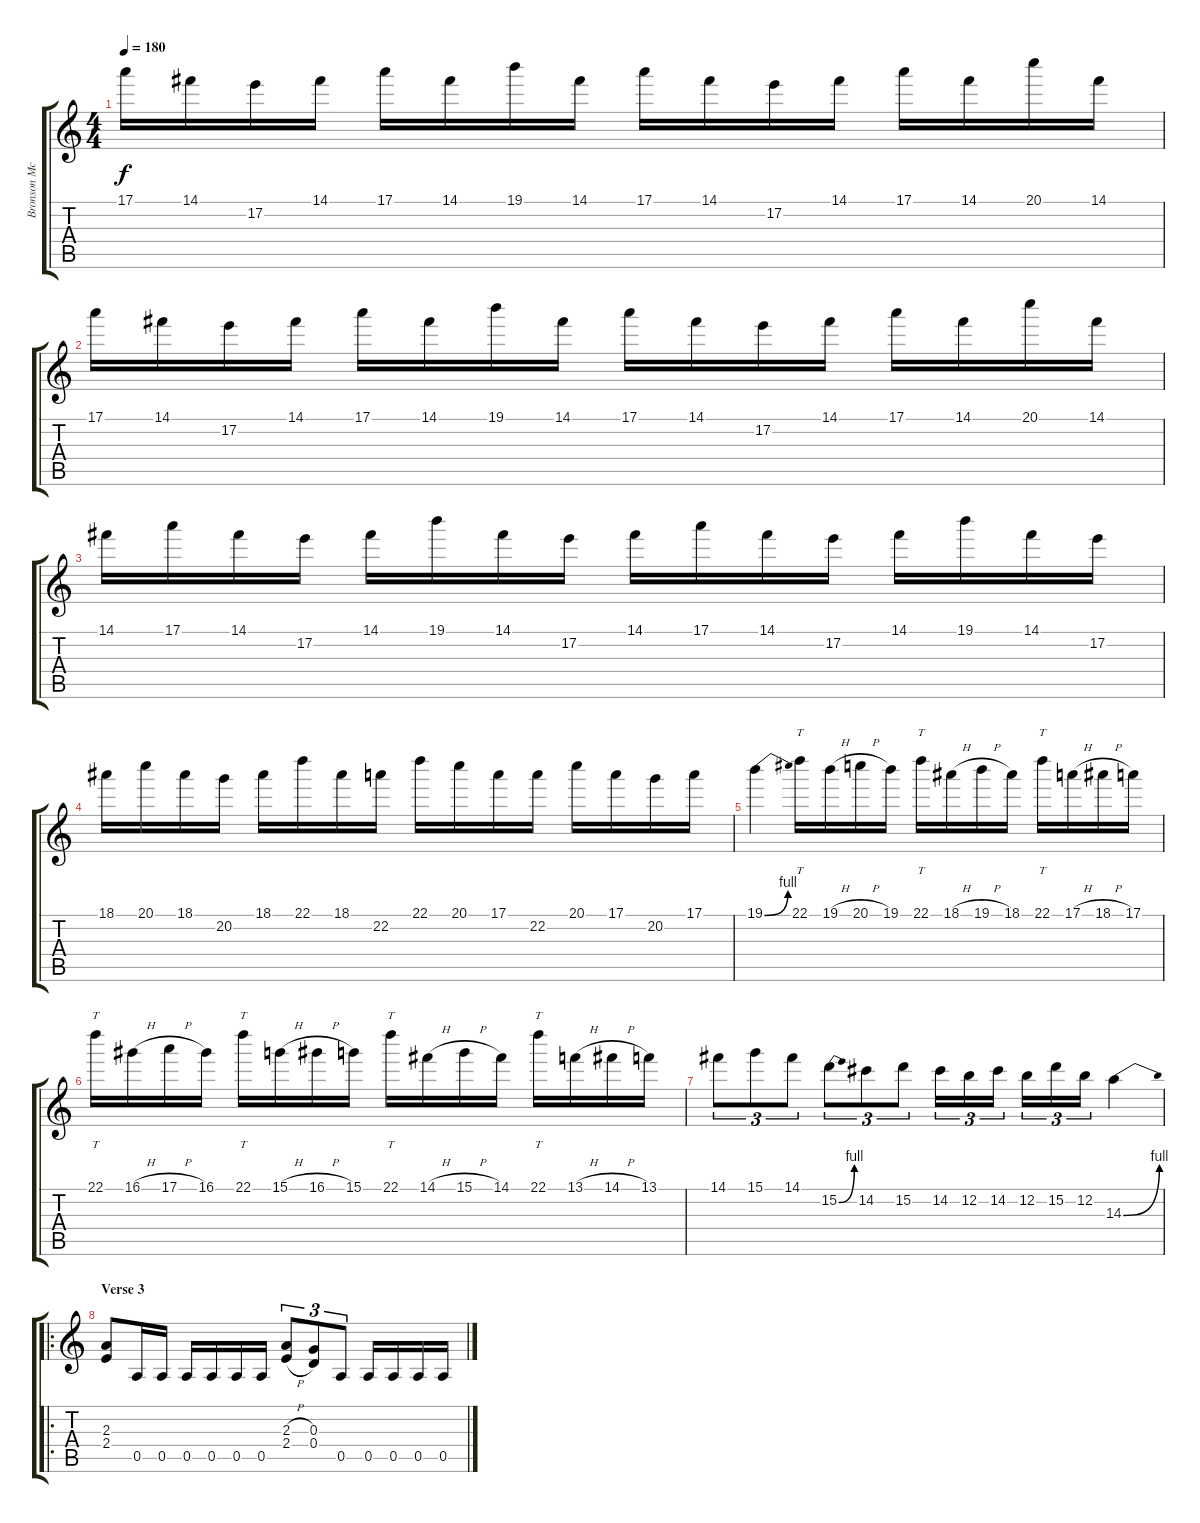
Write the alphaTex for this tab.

\track ("Bronson McDowall (Guitar)" "Bronson Mc") {instrument distortionguitar}
\staff {score tabs}
\tuning (E4 B3 G3 D3 A2 E2) {hide}
\ts (4 4)
\tempo 180
\clef g2
\ks c
17.1.16{dy f} 14.1.16 17.2.16 14.1.16 17.1.16 14.1.16 19.1.16 14.1.16 17.1.16 14.1.16 17.2.16 14.1.16 17.1.16 14.1.16 20.1.16 14.1.16 |
17.1.16 14.1.16 17.2.16 14.1.16 17.1.16 14.1.16 19.1.16 14.1.16 17.1.16 14.1.16 17.2.16 14.1.16 17.1.16 14.1.16 20.1.16 14.1.16 |
14.1.16 17.1.16 14.1.16 17.2.16 14.1.16 19.1.16 14.1.16 17.2.16 14.1.16 17.1.16 14.1.16 17.2.16 14.1.16 19.1.16 14.1.16 17.2.16 |
18.1.16 20.1.16 18.1.16 20.2.16 18.1.16 22.1.16 18.1.16 22.2.16 22.1.16 20.1.16 17.1.16 22.2.16 20.1.16 17.1.16 20.2.16 17.1.16 |
19.1{be (bend 0 0 60 4)}.4 22.1.16{tt} 19.1{h}.16 20.1{h}.16 19.1.16 22.1.16{tt} 18.1{h}.16 19.1{h}.16 18.1.16 22.1.16{tt} 17.1{h}.16 18.1{h}.16 17.1.16 |
22.1.16{tt} 16.1{h}.16 17.1{h}.16 16.1.16 22.1.16{tt} 15.1{h}.16 16.1{h}.16 15.1.16 22.1.16{tt} 14.1{h}.16 15.1{h}.16 14.1.16 22.1.16{tt} 13.1{h}.16 14.1{h}.16 13.1.16 |
14.1.8{tu (3 2)} 15.1.8{tu (3 2)} 14.1.8{tu (3 2)} 15.2{be (bend 0 0 60 4)}.8{tu (3 2)} 14.2.8{tu (3 2)} 15.2.8{tu (3 2)} 14.2.16{tu (3 2)} 12.2.16{tu (3 2)} 14.2.16{tu (3 2)} 12.2.16{tu (3 2)} 15.2.16{tu (3 2)} 12.2.16{tu (3 2)} 14.3{be (bend 0 0 60 4)}.4 |
\ro
\section ("" "Verse 3")
(2.3 2.4).8 0.5.16 0.5.16 0.5.16 0.5.16 0.5.16 0.5.16 (2.3{h} 2.4{h}).8{tu (3 2)} (0.3 0.4).8{tu (3 2)} 0.5.8{tu (3 2)} 0.5.16 0.5.16 0.5.16 0.5.16
